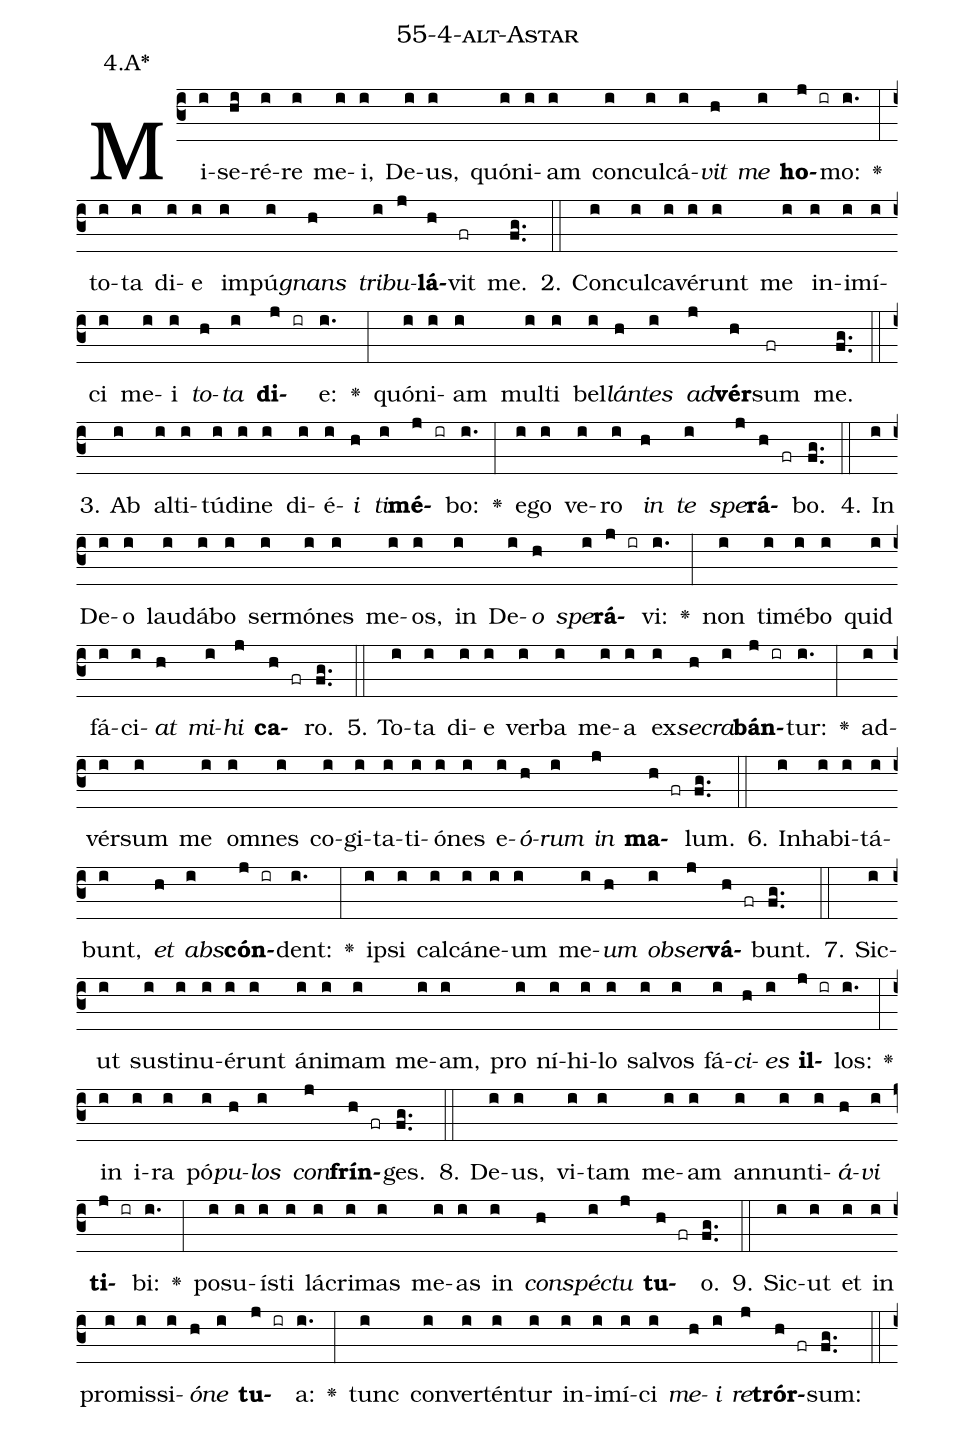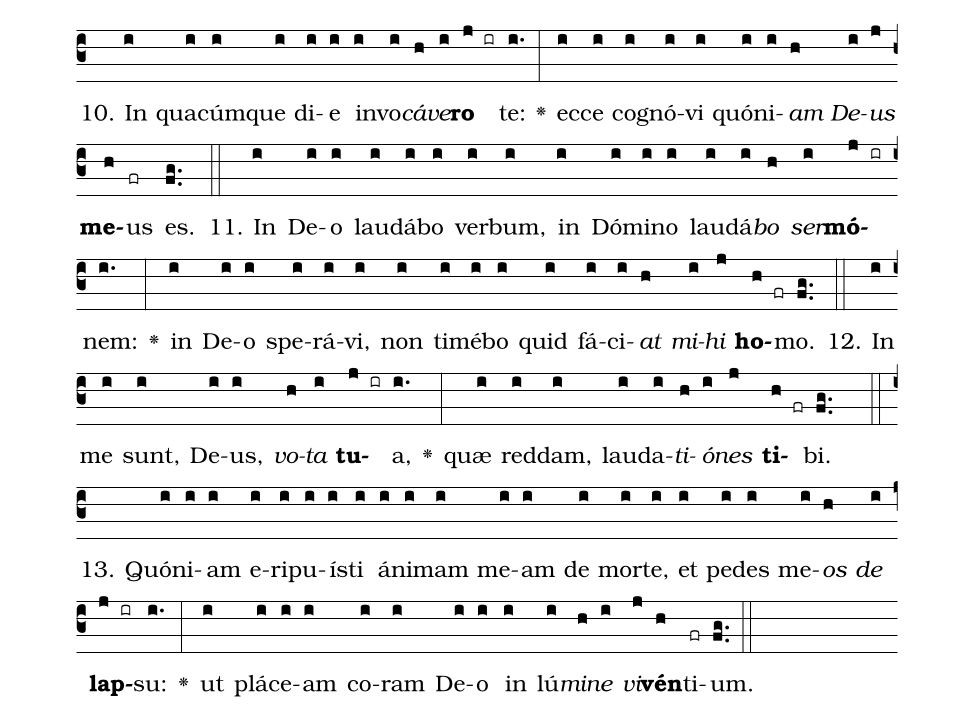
name: 55-4-alt-Astar;
annotation: 4.A*;
%%
(c3)Mi(i)se(hi)ré(i)re(i) me(i)i,(i) De(i)us,(i) quón(i)i(i)am(i) con(i)cul(i)cá(i)<i>vit</i>(h) <i>me</i>(i) <b>ho</b>(j ir)mo:(i.) <v>\greheightstar</v>(:) to(i)ta(i) di(i)e(i) im(i)pú(i)<i>gnans</i>(h) <i>tri</i>(i)<i>bu</i>(j)<b>lá</b>(h)vit(fr) me.(fg..) (::)
2. Con(i)cul(i)ca(i)vé(i)runt(i) me(i) in(i)i(i)mí(i)ci(i) me(i)i(i) <i>to</i>(h)<i>ta</i>(i) <b>di</b>(j ir)e:(i.) <v>\greheightstar</v>(:) quón(i)i(i)am(i) mul(i)ti(i) bel(i)<i>lán</i>(h)<i>tes</i>(i) <i>ad</i>(j)<b>vér</b>(h)sum(fr) me.(fg..) (::)
3. Ab(i) al(i)ti(i)tú(i)di(i)ne(i) di(i)é(i)<i>i</i>(h) <i>ti</i>(i)<b>mé</b>(j ir)bo:(i.) <v>\greheightstar</v>(:) e(i)go(i) ve(i)ro(i) <i>in</i>(h) <i>te</i>(i) <i>spe</i>(j)<b>rá</b>(h fr)bo.(fg..) (::)
4. In(i) De(i)o(i) lau(i)dá(i)bo(i) ser(i)mó(i)nes(i) me(i)os,(i) in(i) De(i)<i>o</i>(h) <i>spe</i>(i)<b>rá</b>(j ir)vi:(i.) <v>\greheightstar</v>(:) non(i) ti(i)mé(i)bo(i) quid(i) fá(i)ci(i)<i>at</i>(h) <i>mi</i>(i)<i>hi</i>(j) <b>ca</b>(h fr)ro.(fg..) (::)
5. To(i)ta(i) di(i)e(i) ver(i)ba(i) me(i)a(i) ex(i)<i>se</i>(h)<i>cra</i>(i)<b>bán</b>(j ir)tur:(i.) <v>\greheightstar</v>(:) ad(i)vér(i)sum(i) me(i) om(i)nes(i) co(i)gi(i)ta(i)ti(i)ó(i)nes(i) e(i)<i>ó</i>(h)<i>rum</i>(i) <i>in</i>(j) <b>ma</b>(h fr)lum.(fg..) (::)
6. In(i)ha(i)bi(i)tá(i)bunt,(i) <i>et</i>(h) <i>abs</i>(i)<b>cón</b>(j ir)dent:(i.) <v>\greheightstar</v>(:) ip(i)si(i) cal(i)cá(i)ne(i)um(i) me(i)<i>um</i>(h) <i>ob</i>(i)<i>ser</i>(j)<b>vá</b>(h fr)bunt.(fg..) (::)
7. Sic(i)ut(i) sus(i)ti(i)nu(i)é(i)runt(i) á(i)ni(i)mam(i) me(i)am,(i) pro(i) ní(i)hi(i)lo(i) sal(i)vos(i) fá(i)<i>ci</i>(h)<i>es</i>(i) <b>il</b>(j ir)los:(i.) <v>\greheightstar</v>(:) in(i) i(i)ra(i) pó(i)<i>pu</i>(h)<i>los</i>(i) <i>con</i>(j)<b>frín</b>(h fr)ges.(fg..) (::)
8. De(i)us,(i) vi(i)tam(i) me(i)am(i) an(i)nun(i)ti(i)<i>á</i>(h)<i>vi</i>(i) <b>ti</b>(j ir)bi:(i.) <v>\greheightstar</v>(:) po(i)su(i)ís(i)ti(i) lá(i)cri(i)mas(i) me(i)as(i) in(i) <i>con</i>(h)<i>spéc</i>(i)<i>tu</i>(j) <b>tu</b>(h fr)o.(fg..) (::)
9. Sic(i)ut(i) et(i) in(i) pro(i)mis(i)si(i)<i>ó</i>(h)<i>ne</i>(i) <b>tu</b>(j ir)a:(i.) <v>\greheightstar</v>(:) tunc(i) con(i)ver(i)tén(i)tur(i) in(i)i(i)mí(i)ci(i) <i>me</i>(h)<i>i</i>(i) <i>re</i>(j)<b>trór</b>(h fr)sum:(fg..) (::)
10. In(i) qua(i)cúm(i)que(i) di(i)e(i) in(i)vo(i)<i>cá</i>(h)<i>ve</i>(i)<b>ro</b>(j ir) te:(i.) <v>\greheightstar</v>(:) ec(i)ce(i) co(i)gnó(i)vi(i) quón(i)i(i)<i>am</i>(h) <i>De</i>(i)<i>us</i>(j) <b>me</b>(h)us(fr) es.(fg..) (::)
11. In(i) De(i)o(i) lau(i)dá(i)bo(i) ver(i)bum,(i) in(i) Dó(i)mi(i)no(i) lau(i)dá(i)<i>bo</i>(h) <i>ser</i>(i)<b>mó</b>(j ir)nem:(i.) <v>\greheightstar</v>(:) in(i) De(i)o(i) spe(i)rá(i)vi,(i) non(i) ti(i)mé(i)bo(i) quid(i) fá(i)ci(i)<i>at</i>(h) <i>mi</i>(i)<i>hi</i>(j) <b>ho</b>(h fr)mo.(fg..) (::)
12. In(i) me(i) sunt,(i) De(i)us,(i) <i>vo</i>(h)<i>ta</i>(i) <b>tu</b>(j ir)a,(i.) <v>\greheightstar</v>(:) quæ(i) red(i)dam,(i) lau(i)da(i)<i>ti</i>(h)<i>ó</i>(i)<i>nes</i>(j) <b>ti</b>(h fr)bi.(fg..) (::)
13. Quón(i)i(i)am(i) e(i)ri(i)pu(i)ís(i)ti(i) á(i)ni(i)mam(i) me(i)am(i) de(i) mor(i)te,(i) et(i) pe(i)des(i) me(i)<i>os</i>(h) <i>de</i>(i) <b>lap</b>(j ir)su:(i.) <v>\greheightstar</v>(:) ut(i) plá(i)ce(i)am(i) co(i)ram(i) De(i)o(i) in(i) lú(i)<i>mi</i>(h)<i>ne</i>(i) <i>vi</i>(j)<b>vén</b>(h)ti(fr)um.(fg..) (::)
